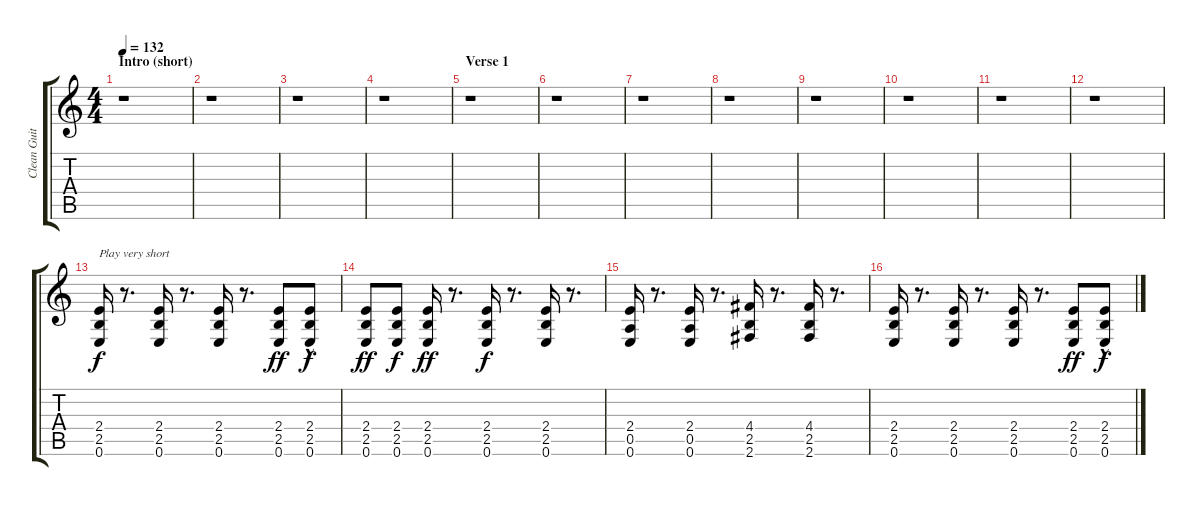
\track ("Clean Guitar" "Clean Guit") {instrument electricguitarclean}
\staff {score tabs}
\tuning (E4 B3 G3 D3 A2 E2) {hide}
\ts (4 4)
\section ("" "Intro (short)")
\tempo 132
\clef g2
\ks c
r.1{dy f instrument electricguitarclean} |
r.1 |
r.1 |
r.1 |
\section ("" "Verse 1")
r.1 |
r.1 |
r.1 |
r.1 |
r.1 |
r.1 |
r.1 |
r.1 |
(2.4 2.5 0.6).16{txt "Play very short"} r.8{d} (2.4 2.5 0.6).16 r.8{d} (2.4 2.5 0.6).16 r.8{d} (2.4 2.5 0.6).8{dy ff} (2.4{hac} 2.5{hac} 0.6).8{dy f} |
(2.4 2.5 0.6).8{dy ff} (2.4 2.5 0.6).8{dy f} (2.4 2.5 0.6).16{dy ff} r.8{d} (2.4 2.5 0.6).16{dy f} r.8{d} (2.4 2.5 0.6).16 r.8{d} |
(2.4 0.5 0.6).16 r.8{d} (2.4 0.5 0.6).16 r.8{d} (4.4 2.5 2.6).16 r.8{d} (4.4 2.5 2.6).16 r.8{d} |
(2.4 2.5 0.6).16 r.8{d} (2.4 2.5 0.6).16 r.8{d} (2.4 2.5 0.6).16 r.8{d} (2.4 2.5 0.6).8{dy ff} (2.4{hac} 2.5{hac} 0.6).8{dy f}
